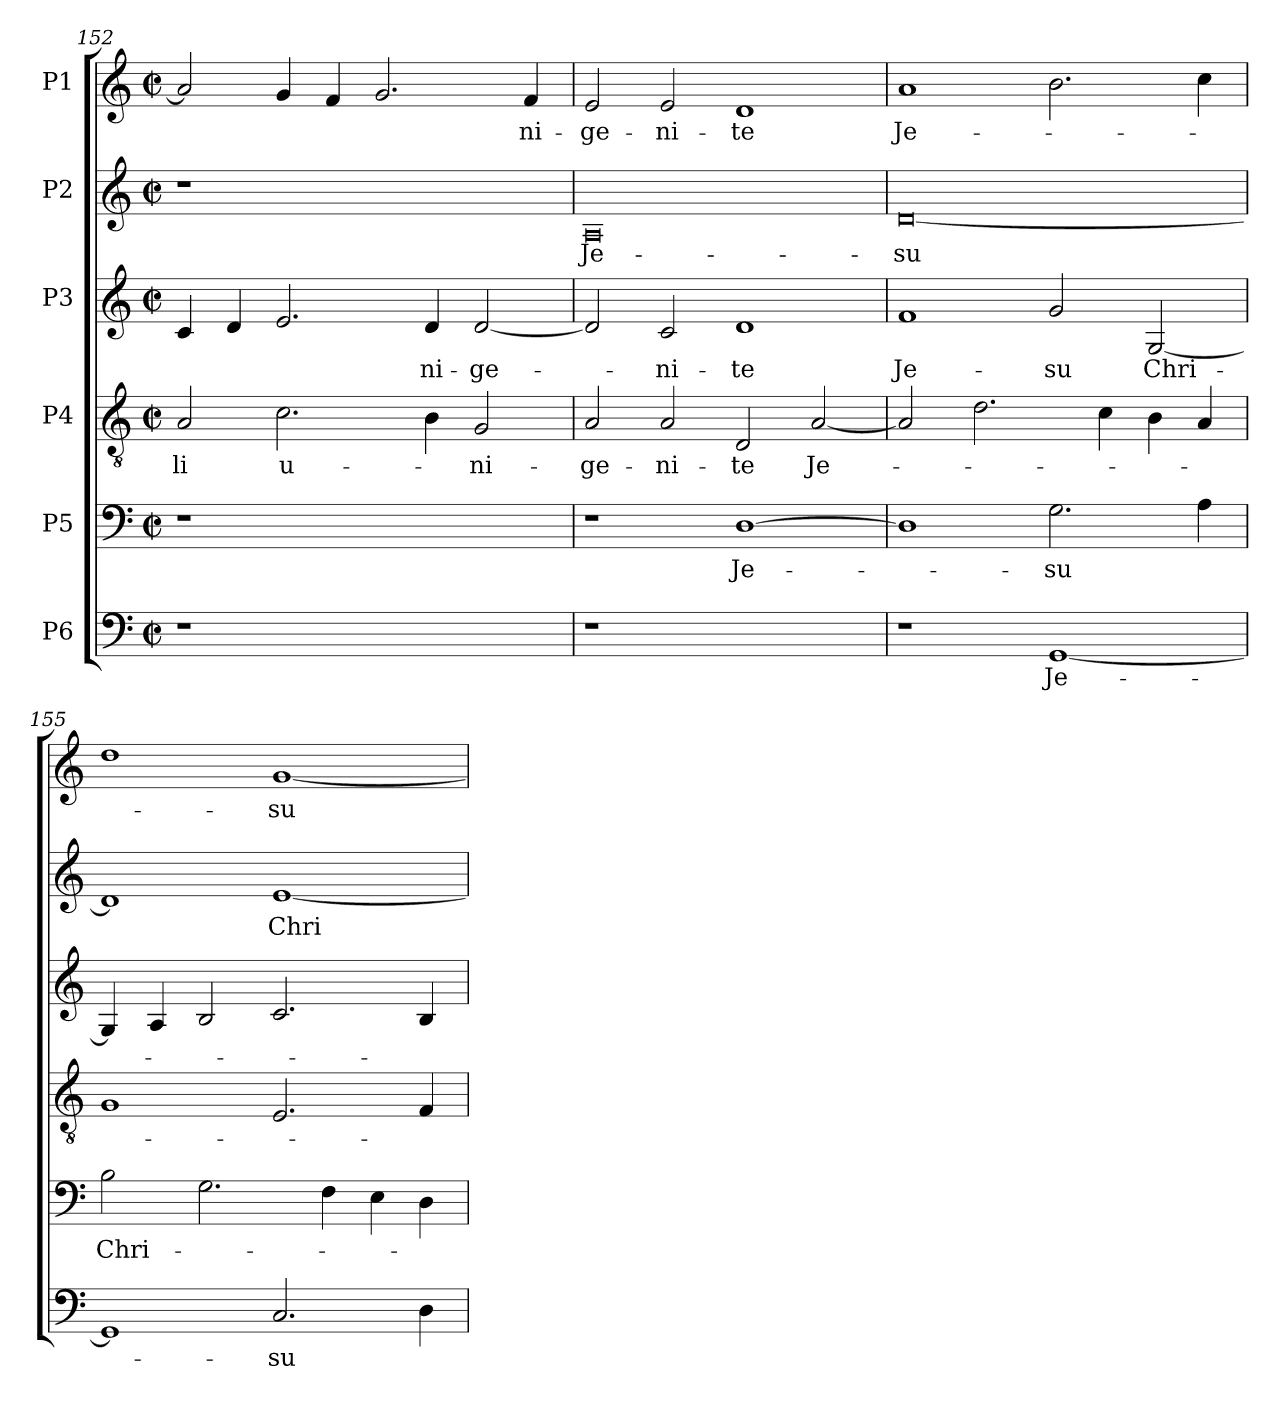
**kern	**text	**kern	**text	**kern	**text	**kern	**text	**kern	**text	**kern	**text
*part6	*part6	*part5	*part5	*part4	*part4	*part3	*part3	*part2	*part2	*part1	*part1
*staff6	*staff6	*staff5	*staff5	*staff4	*staff4	*staff3	*staff3	*staff2	*staff2	*staff1	*staff1
*I"P6	*	*I"P5	*	*I"P4	*	*I"P3	*	*I"P2	*	*I"P1	*
*clefF4	*	*clefF4	*	*clefGv2	*	*clefG2	*	*clefG2	*	*clefG2	*
*	*	*	*	*ITrd7c12	*	*	*	*	*	*	*
*k[]	*	*k[]	*	*k[]	*	*k[]	*	*k[]	*	*k[]	*
*C:	*	*C:	*	*C:	*	*C:	*	*C:	*	*C:	*
*M2/2	*	*M2/2	*	*M2/2	*	*M2/2	*	*M2/2	*	*M2/2	*
*met(c|)	*	*met(c|)	*	*met(c|)	*	*met(c|)	*	*met(c|)	*	*met(c|)	*
=152	=152	=152	=152	=152	=152	=152	=152	=152	=152	=152	=152
!LO:N:vis=1	!	!LO:N:vis=1	!	!	!	!	!	!	!	!	!
!	!	!	!	!	!LO:LY:b:color=#000000	!	!	!LO:N:vis=1	!	!	!
1r	.	1r	.	2AAi/	-li	4ci/	.	1r	.	2ai/]	.
.	.	.	.	.	.	4di/	.	.	.	.	.
!	!	!	!	!	!LO:LY:b:color=#000000	!	!	!	!	!	!
.	.	.	.	2.Ci\	u-	2.ei/	.	.	.	4gi/	.
.	.	.	.	.	.	.	.	.	.	4fi/	.
1ryy	.	1ryy	.	.	.	.	.	1ryy	.	2.gi/	.
!	!	!	!	!	!	!	!LO:LY:b:color=#000000	!	!	!	!
.	.	.	.	4BBi\	.	4di/	-ni-	.	.	.	.
!	!	!	!	!	!LO:LY:b:color=#000000	!	!	!	!	!	!
!	!	!	!	!	!	!	!LO:LY:b:color=#000000	!	!	!	!
.	.	.	.	2GGi/	-ni-	[2di/	-ge-	.	.	.	.
!	!	!	!	!	!	!	!	!	!	!	!LO:LY:b:color=#000000
.	.	.	.	.	.	.	.	.	.	4fi/	-ni-
=153	=153	=153	=153	=153	=153	=153	=153	=153	=153	=153	=153
!LO:N:vis=1	!	!	!	!	!	!	!	!	!	!	!
!	!	!	!	!	!LO:LY:b:color=#000000	!	!	!	!	!	!
!	!	!	!	!	!	!	!	!	!LO:LY:b:color=#000000	!	!
!	!	!	!	!	!	!	!	!	!	!	!LO:LY:b:color=#000000
1r	.	1r	.	2AAi/	-ge-	2di/]	.	0Ai	Je-	2ei/	-ge-
!	!	!	!	!	!LO:LY:b:color=#000000	!	!	!	!	!	!
!	!	!	!	!	!	!	!LO:LY:b:color=#000000	!	!	!	!
!	!	!	!	!	!	!	!	!	!	!	!LO:LY:b:color=#000000
.	.	.	.	2AAi/	-ni-	2ci/	-ni-	.	.	2ei/	-ni-
!	!	!	!LO:LY:b:color=#000000	!	!	!	!	!	!	!	!
!	!	!	!	!	!LO:LY:b:color=#000000	!	!	!	!	!	!
!	!	!	!	!	!	!	!LO:LY:b:color=#000000	!	!	!	!
!	!	!	!	!	!	!	!	!	!	!	!LO:LY:b:color=#000000
1ryy	.	[1Di	Je-	2DDi/	-te	1di	-te	.	.	1di	-te
!	!	!	!	!	!LO:LY:b:color=#000000	!	!	!	!	!	!
.	.	.	.	[2AAi/	Je-	.	.	.	.	.	.
=154	=154	=154	=154	=154	=154	=154	=154	=154	=154	=154	=154
!	!	!	!	!	!	!	!LO:LY:b:color=#000000	!	!	!	!
!	!	!	!	!	!	!	!	!	!LO:LY:b:color=#000000	!	!
!	!	!	!	!	!	!	!	!	!	!	!LO:LY:b:color=#000000
1r	.	1Di]	.	2AAi/]	.	1fi	Je-	[0di	-su	1ai	Je-
.	.	.	.	2.Di\	.	.	.	.	.	.	.
!	!LO:LY:b:color=#000000	!	!	!	!	!	!	!	!	!	!
!	!	!	!LO:LY:b:color=#000000	!	!	!	!	!	!	!	!
!	!	!	!	!	!	!	!LO:LY:b:color=#000000	!	!	!	!
[1GGi	Je-	2.Gi\	-su	.	.	2gi/	-su	.	.	2.bi\	.
.	.	.	.	4Ci\	.	.	.	.	.	.	.
!	!	!	!	!	!	!	!LO:LY:b:color=#000000	!	!	!	!
.	.	.	.	4BBi\	.	[2Gi/	Chri-	.	.	.	.
.	.	4Ai\	.	4AAi/	.	.	.	.	.	4cci\	.
!!LO:PB:g=z
=155	=155	=155	=155	=155	=155	=155	=155	=155	=155	=155	=155
!	!	!	!LO:LY:b:color=#000000	!	!	!	!	!	!	!	!
1GGi]	.	2Bi\	Chri-	1GGi	.	4Gi/]	.	1di]	.	1ddi	.
.	.	.	.	.	.	4Ai/	.	.	.	.	.
.	.	2.Gi\	.	.	.	2Bi/	.	.	.	.	.
!	!LO:LY:b:color=#000000	!	!	!	!	!	!	!	!	!	!
!	!	!	!	!	!	!	!	!	!LO:LY:b:color=#000000	!	!
!	!	!	!	!	!	!	!	!	!	!	!LO:LY:b:color=#000000
2.Ci/	-su	.	.	2.EEi/	.	2.ci/	.	[1ei	Chri-	[1gi	-su
.	.	4Fi\	.	.	.	.	.	.	.	.	.
.	.	4Ei\	.	.	.	.	.	.	.	.	.
4Di\	.	4Di\	.	4FFi/	.	4Bi/	.	.	.	.	.
=	=	=	=	=	=	=	=	=	=	=	=
*-	*-	*-	*-	*-	*-	*-	*-	*-	*-	*-	*-
